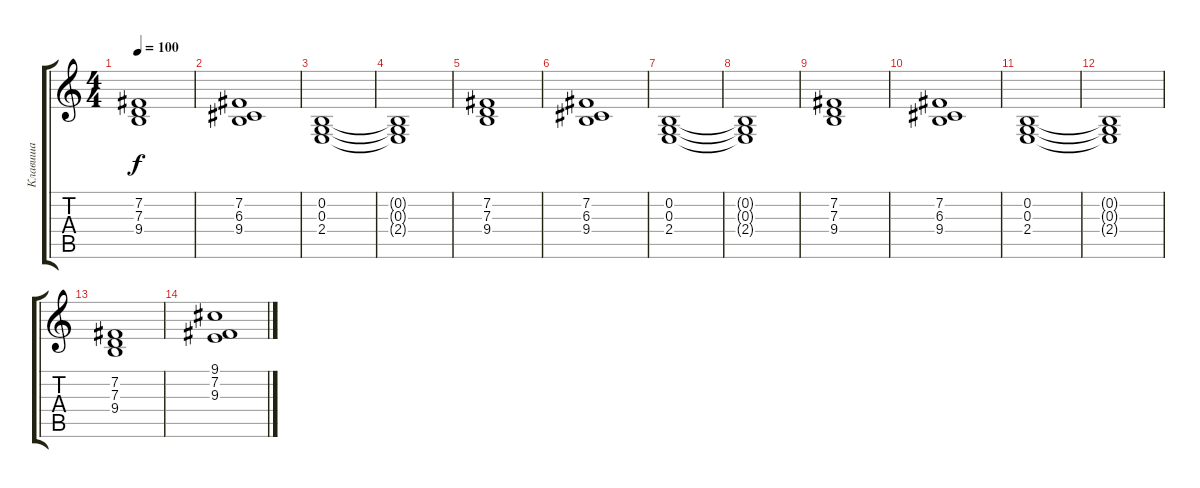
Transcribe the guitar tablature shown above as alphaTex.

\track ("Клавиша" "Клавиша") {instrument synthstrings1}
\staff {score tabs}
\tuning (E4 B3 G3 D3 A2 E2) {hide}
\ts (4 4)
\tempo 100
\clef g2
\ks c
(7.2 7.3 9.4).1{dy f} |
(7.2 6.3 9.4).1 |
(0.2 0.3 2.4).1 |
(0.2{t} 0.3{t} 2.4{t}).1 |
(7.2 7.3 9.4).1 |
(7.2 6.3 9.4).1 |
(0.2 0.3 2.4).1 |
(0.2{t} 0.3{t} 2.4{t}).1 |
(7.2 7.3 9.4).1 |
(7.2 6.3 9.4).1 |
(0.2 0.3 2.4).1 |
(0.2{t} 0.3{t} 2.4{t}).1 |
(7.2 7.3 9.4).1 |
(9.1 7.2 9.3).1
